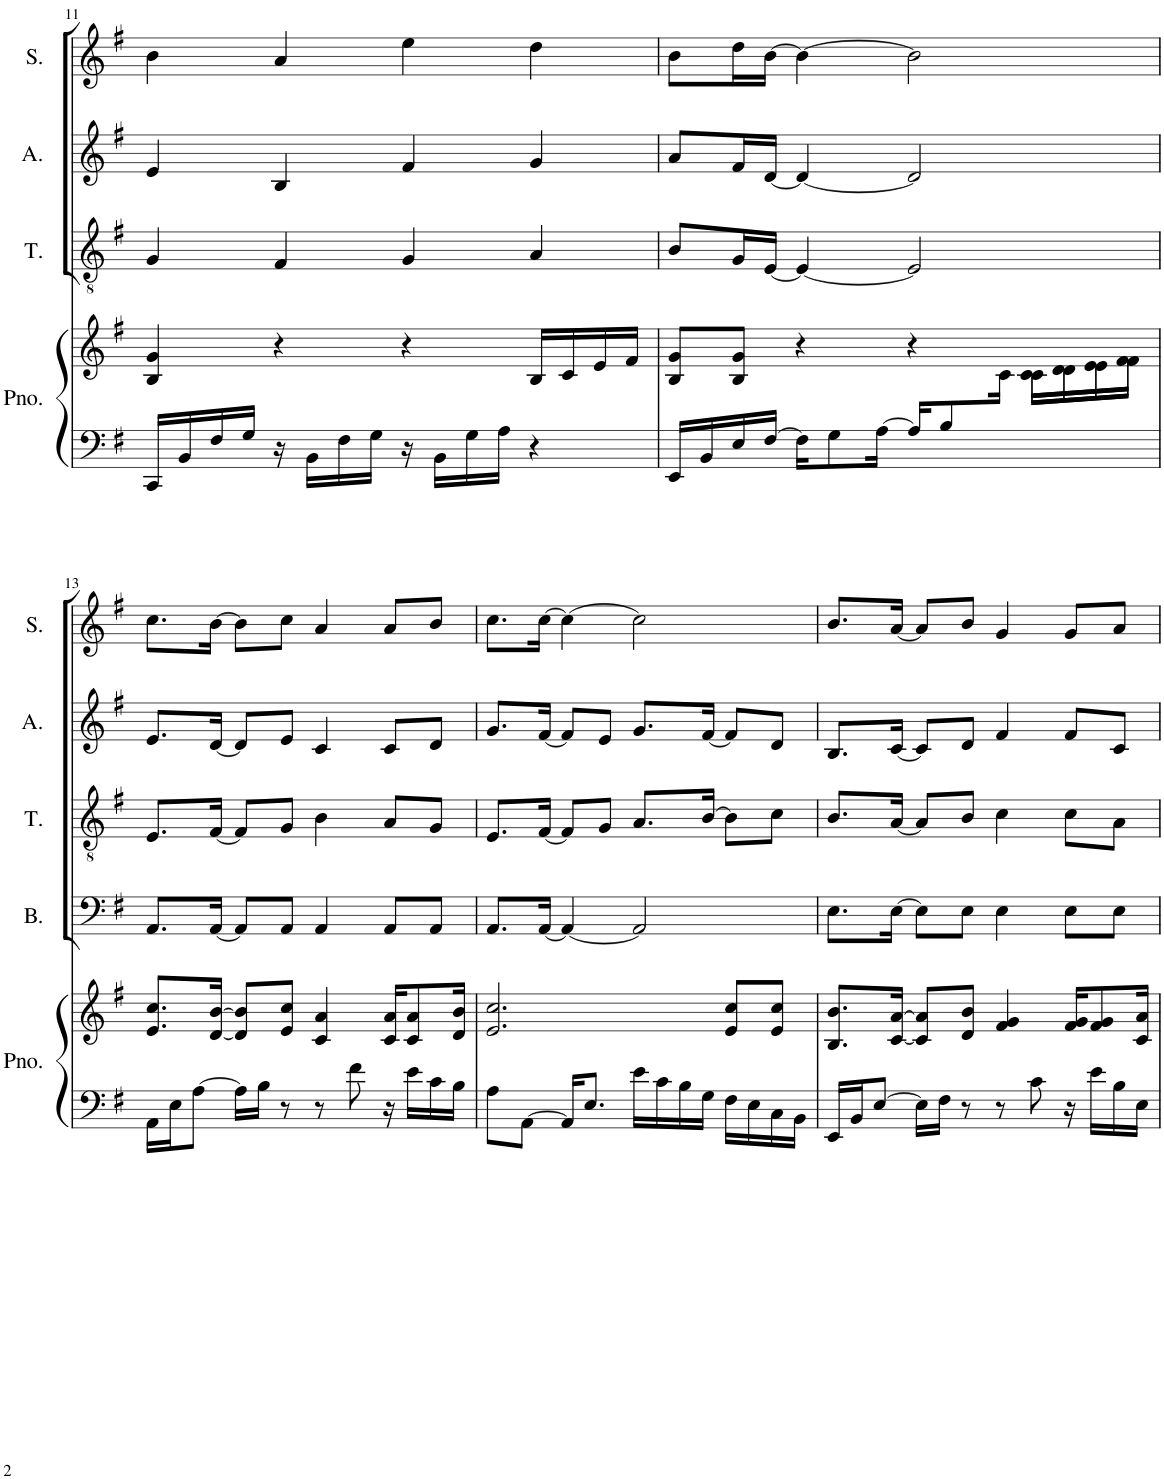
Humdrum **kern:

**kern	**kern	**kern	**kern	**kern	**kern
*part5	*part5	*part4	*part3	*part2	*part1
*staff6	*staff5	*staff4	*staff3	*staff2	*staff1
*I"Piano	*	*I"Bass	*I"Tenor	*I"Alto	*I"Soprano
*I'Pno.	*	*I'B.	*I'T.	*I'A.	*I'S.
!!LO:PB:g=z
*clefF4	*clefG2	*clefF4	*clefGv2	*clefG2	*clefG2
*k[f#]	*k[f#]	*k[f#]	*k[f#]	*k[f#]	*k[f#]
*M4/4	*M4/4	*M4/4	*M4/4	*M4/4	*M4/4
=11	=11	=11	=11	=11	=11
16CC/LL	4B/ 4g/	1r	4G/	4e/	4b\
16BB/	.	.	.	.	.
16F#/	.	.	.	.	.
16G/JJ	.	.	.	.	.
16r	4r	.	4F#/	4B/	4a/
16BB\LL	.	.	.	.	.
16F#\	.	.	.	.	.
16G\JJ	.	.	.	.	.
16r	4r	.	4G/	4f#/	4ee\
16BB\LL	.	.	.	.	.
16G\	.	.	.	.	.
16A\JJ	.	.	.	.	.
4r	16B/LL	.	4A/	4g/	4dd\
.	16c/	.	.	.	.
.	16e/	.	.	.	.
.	16f#/JJ	.	.	.	.
=12	=12	=12	=12	=12	=12
*	*^	*	*	*	*
16EE/LL	8B/ 8g/L	8.ryy	1r	8B/L	8a/L	8b\L
16BB/	.	.	.	.	.	.
16E/	8B/ 8g/J	.	.	16G/L	16f#/L	16dd\L
*	*v	*v	*	*	*	*
[16F#/JJ	.	.	[16E/JJ	[16d/JJ	[16b\JJ
16F#\KL]	4r	.	4E/_	4d/_	4b\_
8G\	.	.	.	.	.
[16A\Jk	.	.	.	.	.
16A/KL]	4r	.	2E/]	2d/]	2b\]
8B/	.	.	.	.	.
*	*^	*	*	*	*
4ryy	.	16c\Jk	.	.	.	.
.	16c\LL	16c\LL	.	.	.	.
.	16d\	16d\	.	.	.	.
.	16e\	16e\	.	.	.	.
16ryy	16f#\JJ	16f#\JJ	.	.	.	.
*	*v	*v	*	*	*	*
!!LO:LB:g=z
=13	=13	=13	=13	=13	=13
16AA\LL	8.e/ 8.cc/L	8.AA/L	8.E/L	8.e/L	8.cc\L
16E\J	.	.	.	.	.
[8A\J	.	.	.	.	.
.	[16d/ [16b/Jk	[16AA/Jk	[16F#/Jk	[16d/Jk	[16b\Jk
16A\LL]	8d/] 8b/]L	8AA/L]	8F#/L]	8d/L]	8b\L]
16B\JJ	.	.	.	.	.
8r	8e/ 8cc/J	8AA/J	8G/J	8e/J	8cc\J
8r	4c/ 4a/	4AA/	4B\	4c/	4a/
8f#\	.	.	.	.	.
16r	16c/ 16a/KL	8AA/L	8A/L	8c/L	8a/L
16e\LL	8c/ 8a/	.	.	.	.
16c\	.	8AA/J	8G/J	8d/J	8b/J
16B\JJ	16d/ 16b/Jk	.	.	.	.
=14	=14	=14	=14	=14	=14
8A\L	2.e/ 2.cc/	8.AA/L	8.E/L	8.g/L	8.cc\L
[8AA\J	.	.	.	.	.
.	.	[16AA/Jk	[16F#/Jk	[16f#/Jk	[16cc\Jk
16AA/KL]	.	4AA/_	8F#/L]	8f#/L]	4cc\_
8.E/J	.	.	.	.	.
.	.	.	8G/J	8e/J	.
16e\LL	.	2AA/]	8.A/L	8.g/L	2cc\]
16c\	.	.	.	.	.
16B\	.	.	.	.	.
16G\JJ	.	.	[16B/Jk	[16f#/Jk	.
16F#\LL	8e/ 8cc/L	.	8B\L]	8f#/L]	.
16E\	.	.	.	.	.
16C\	8e/ 8cc/J	.	8c\J	8d/J	.
16BB\JJ	.	.	.	.	.
=15	=15	=15	=15	=15	=15
16EE/LL	8.B/ 8.b/L	8.E\L	8.B/L	8.B/L	8.b/L
16BB/J	.	.	.	.	.
[8E/J	.	.	.	.	.
.	[16c/ [16a/Jk	[16E\Jk	[16A/Jk	[16c/Jk	[16a/Jk
16E\LL]	8c/] 8a/]L	8E\L]	8A/L]	8c/L]	8a/L]
16F#\JJ	.	.	.	.	.
8r	8d/ 8b/J	8E\J	8B/J	8d/J	8b/J
8r	4f#/ 4g/	4E\	4c\	4f#/	4g/
8c\	.	.	.	.	.
16r	16f#/ 16g/KL	8E\L	8c\L	8f#/L	8g/L
16e\LL	8f#/ 8g/	.	.	.	.
16B\	.	8E\J	8A\J	8c/J	8a/J
16E\JJ	16c/ 16a/Jk	.	.	.	.
=	=	=	=	=	=
*-	*-	*-	*-	*-	*-
